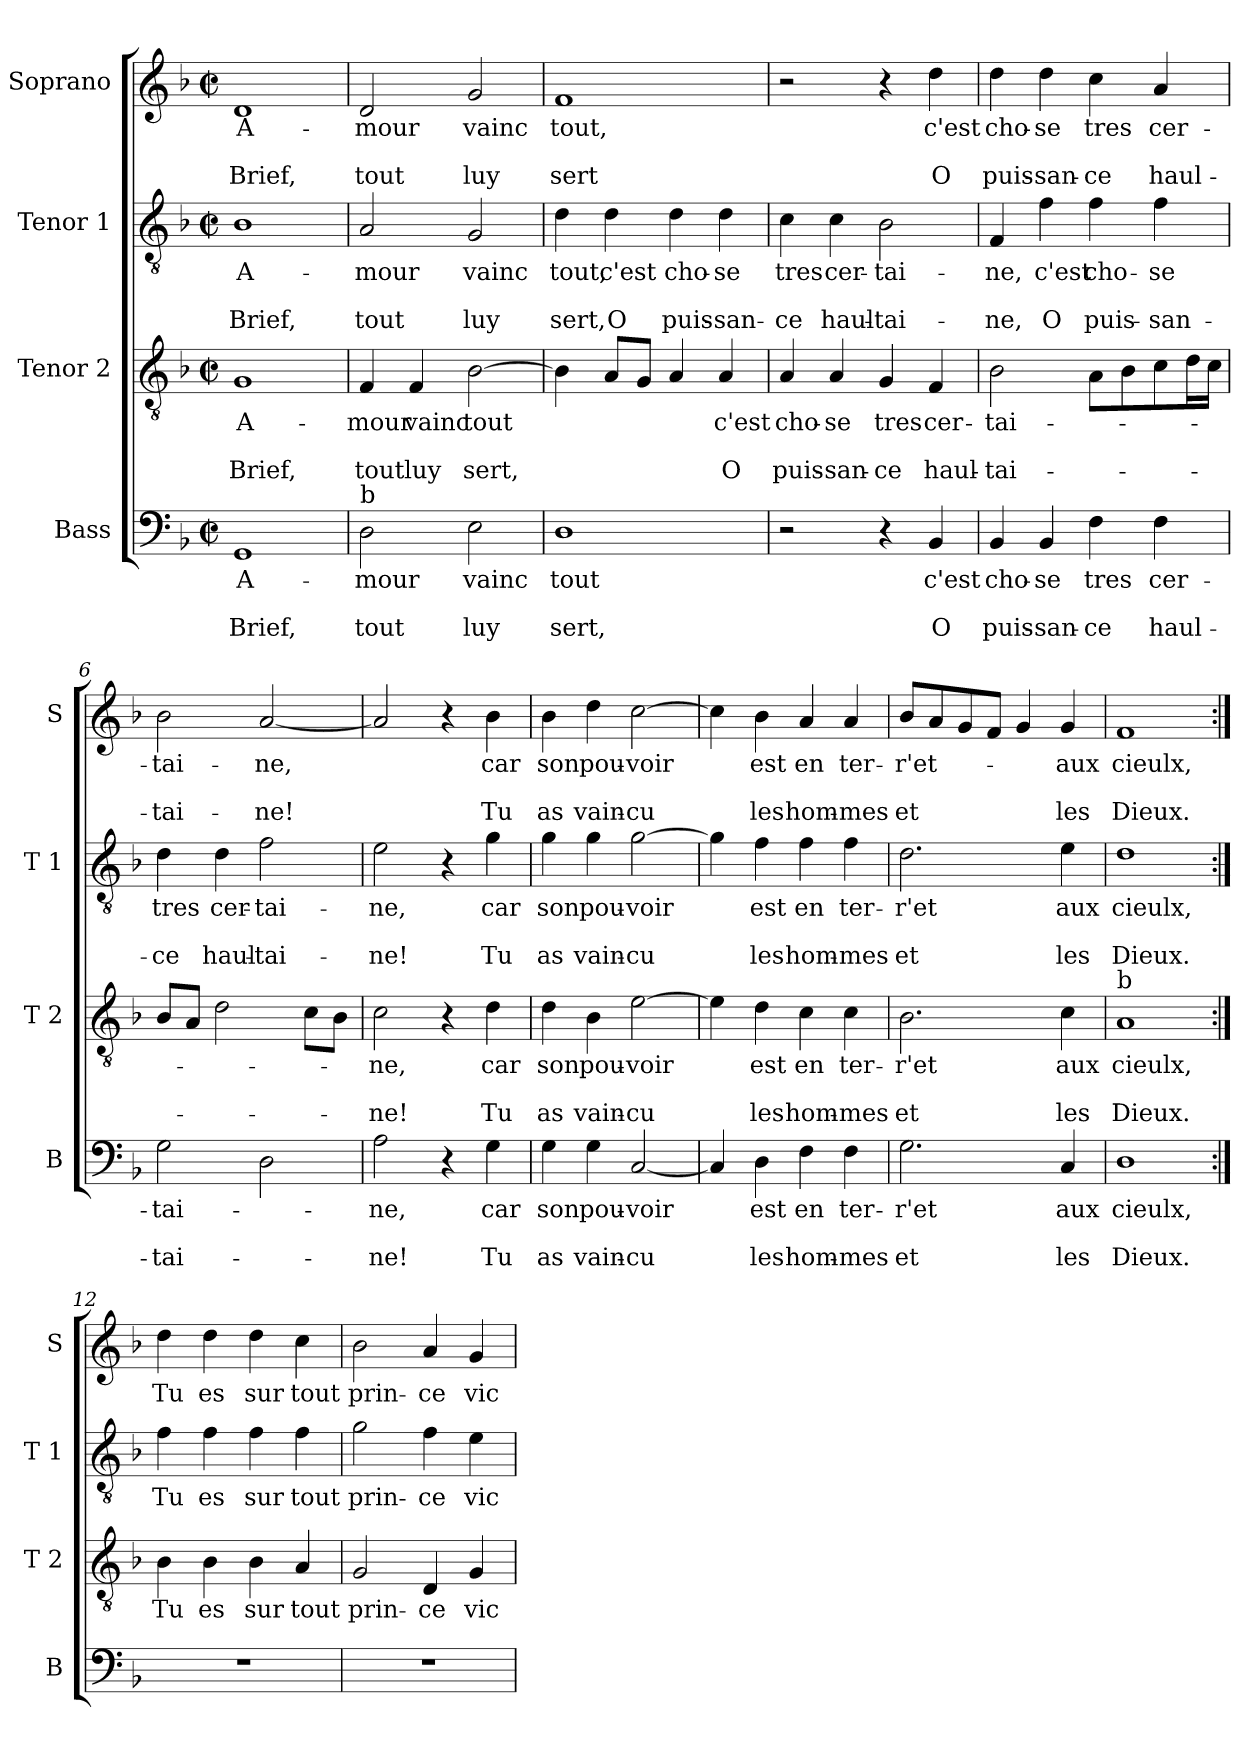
**kern	**text	**text	**text	**kern	**text	**text	**text	**kern	**text	**text	**text	**kern	**text	**text	**text
*part4	*part4	*part4	*part4	*part3	*part3	*part3	*part3	*part2	*part2	*part2	*part2	*part1	*part1	*part1	*part1
*staff4	*staff4	*staff4	*staff4	*staff3	*staff3	*staff3	*staff3	*staff2	*staff2	*staff2	*staff2	*staff1	*staff1	*staff1	*staff1
*I"Bass	*	*	*	*I"Tenor 2	*	*	*	*I"Tenor 1	*	*	*	*I"Soprano	*	*	*
*I'B	*	*	*	*I'T 2	*	*	*	*I'T 1	*	*	*	*I'S	*	*	*
*clefF4	*	*	*	*clefGv2	*	*	*	*clefGv2	*	*	*	*clefG2	*	*	*
*k[b-]	*	*	*	*k[b-]	*	*	*	*k[b-]	*	*	*	*k[b-]	*	*	*
*F:	*	*	*	*F:	*	*	*	*F:	*	*	*	*F:	*	*	*
*M2/2	*	*	*	*M2/2	*	*	*	*M2/2	*	*	*	*M2/2	*	*	*
*met(c|)	*	*	*	*met(c|)	*	*	*	*met(c|)	*	*	*	*met(c|)	*	*	*
=1	=1	=1	=1	=1	=1	=1	=1	=1	=1	=1	=1	=1	=1	=1	=1
!	!LO:LY:b	!	!LO:LY:b	!	!LO:LY:b	!	!LO:LY:b	!	!LO:LY:b	!	!LO:LY:b	!	!LO:LY:b	!	!LO:LY:b
1GG	A-	.	Brief,	1G	A-	.	Brief,	1B-	A-	.	Brief,	1d	A-	.	Brief,
=2	=2	=2	=2	=2	=2	=2	=2	=2	=2	=2	=2	=2	=2	=2	=2
!LO:TX:a:t=b	!	!	!	!	!	!	!	!	!	!	!	!	!	!	!
!	!LO:LY:b	!	!LO:LY:b	!	!LO:LY:b	!	!LO:LY:b	!	!LO:LY:b	!	!LO:LY:b	!	!LO:LY:b	!	!LO:LY:b
2D\	-mour	.	tout	4F/	-mour	.	tout	2A/	-mour	.	tout	2d/	-mour	.	tout
!	!	!	!	!	!LO:LY:b	!	!LO:LY:b	!	!	!	!	!	!	!	!
.	.	.	.	4F/	vainc	.	luy	.	.	.	.	.	.	.	.
!	!LO:LY:b	!	!LO:LY:b	!	!LO:LY:b	!	!LO:LY:b	!	!LO:LY:b	!	!LO:LY:b	!	!LO:LY:b	!	!LO:LY:b
2E\	vainc	.	luy	[2B-\	tout	.	sert,	2G/	vainc	.	luy	2g/	vainc	.	luy
=3	=3	=3	=3	=3	=3	=3	=3	=3	=3	=3	=3	=3	=3	=3	=3
!	!LO:LY:b	!	!LO:LY:b	!	!	!	!	!	!LO:LY:b	!	!LO:LY:b	!	!LO:LY:b	!	!LO:LY:b
1D	tout	.	sert,	4B-\]	.	.	.	4d\	tout,	.	sert,	1f	tout,	.	sert
!	!	!	!	!	!	!	!	!	!LO:LY:b	!	!LO:LY:b	!	!	!	!
.	.	.	.	8A/L	.	.	.	4d\	c'est	.	O	.	.	.	.
.	.	.	.	8G/J	.	.	.	.	.	.	.	.	.	.	.
!	!	!	!	!	!	!	!	!	!LO:LY:b	!	!LO:LY:b	!	!	!	!
.	.	.	.	4A/	.	.	.	4d\	cho-	.	puis-	.	.	.	.
!	!	!	!	!	!LO:LY:b	!	!LO:LY:b	!	!LO:LY:b	!	!LO:LY:b	!	!	!	!
.	.	.	.	4A/	c'est	.	O	4d\	-se	.	-san-	.	.	.	.
=4	=4	=4	=4	=4	=4	=4	=4	=4	=4	=4	=4	=4	=4	=4	=4
!	!	!	!	!	!LO:LY:b	!	!LO:LY:b	!	!LO:LY:b	!	!LO:LY:b	!	!	!	!
2r	.	.	.	4A/	cho-	.	puis-	4c\	tres	.	-ce	2r	.	.	.
!	!	!	!	!	!LO:LY:b	!	!LO:LY:b	!	!LO:LY:b	!	!LO:LY:b	!	!	!	!
.	.	.	.	4A/	-se	.	-san-	4c\	cer-	.	haul-	.	.	.	.
!	!	!	!	!	!LO:LY:b	!	!LO:LY:b	!	!LO:LY:b	!	!LO:LY:b	!	!	!	!
4r	.	.	.	4G/	tres	.	-ce	2B-\	-tai-	.	-tai-	4r	.	.	.
!	!LO:LY:b	!	!LO:LY:b	!	!LO:LY:b	!	!LO:LY:b	!	!	!	!	!	!LO:LY:b	!	!LO:LY:b
4BB-/	c'est	.	O	4F/	cer-	.	haul-	.	.	.	.	4dd\	c'est	.	O
!!LO:LB:g=z
=5	=5	=5	=5	=5	=5	=5	=5	=5	=5	=5	=5	=5	=5	=5	=5
!	!LO:LY:b	!	!LO:LY:b	!	!LO:LY:b	!	!LO:LY:b	!	!LO:LY:b	!	!LO:LY:b	!	!LO:LY:b	!	!LO:LY:b
4BB-/	cho-	.	puis-	2B-\	-tai-	.	-tai-	4F/	-ne,	.	-ne,	4dd\	cho-	.	puis-
!	!LO:LY:b	!	!LO:LY:b	!	!	!	!	!	!LO:LY:b	!	!LO:LY:b	!	!LO:LY:b	!	!LO:LY:b
4BB-/	-se	.	-san-	.	.	.	.	4f\	c'est	.	O	4dd\	-se	.	-san-
!	!LO:LY:b	!	!LO:LY:b	!	!	!	!	!	!LO:LY:b	!	!LO:LY:b	!	!LO:LY:b	!	!LO:LY:b
4F\	tres	.	-ce	8A\L	.	.	.	4f\	cho-	.	puis-	4cc\	tres	.	-ce
.	.	.	.	8B-\	.	.	.	.	.	.	.	.	.	.	.
!	!LO:LY:b	!	!LO:LY:b	!	!	!	!	!	!LO:LY:b	!	!LO:LY:b	!	!LO:LY:b	!	!LO:LY:b
4F\	cer-	.	haul-	8c\	.	.	.	4f\	-se	.	-san-	4a/	cer-	.	haul-
.	.	.	.	16d\L	.	.	.	.	.	.	.	.	.	.	.
.	.	.	.	16c\JJ	.	.	.	.	.	.	.	.	.	.	.
=6	=6	=6	=6	=6	=6	=6	=6	=6	=6	=6	=6	=6	=6	=6	=6
!	!LO:LY:b	!	!LO:LY:b	!	!	!	!	!	!LO:LY:b	!	!LO:LY:b	!	!LO:LY:b	!	!LO:LY:b
2G\	-tai-	.	-tai-	8B-/L	.	.	.	4d\	tres	.	-ce	2b-\	-tai-	.	-tai-
.	.	.	.	8A/J	.	.	.	.	.	.	.	.	.	.	.
!	!	!	!	!	!	!	!	!	!LO:LY:b	!	!LO:LY:b	!	!	!	!
.	.	.	.	2d\	.	.	.	4d\	cer-	.	haul-	.	.	.	.
!	!	!	!	!	!	!	!	!	!LO:LY:b	!	!LO:LY:b	!	!LO:LY:b	!	!LO:LY:b
2D\	.	.	.	.	.	.	.	2f\	-tai-	.	-tai-	[2a/	-ne,	.	-ne!
.	.	.	.	8c\L	.	.	.	.	.	.	.	.	.	.	.
.	.	.	.	8B-\J	.	.	.	.	.	.	.	.	.	.	.
=7	=7	=7	=7	=7	=7	=7	=7	=7	=7	=7	=7	=7	=7	=7	=7
!	!LO:LY:b	!	!LO:LY:b	!	!LO:LY:b	!	!LO:LY:b	!	!LO:LY:b	!	!LO:LY:b	!	!	!	!
2A\	-ne,	.	-ne!	2c\	-ne,	.	-ne!	2e\	-ne,	.	-ne!	2a/]	.	.	.
4r	.	.	.	4r	.	.	.	4r	.	.	.	4r	.	.	.
!	!LO:LY:b	!	!LO:LY:b	!	!LO:LY:b	!	!LO:LY:b	!	!LO:LY:b	!	!LO:LY:b	!	!LO:LY:b	!	!LO:LY:b
4G\	car	.	Tu	4d\	car	.	Tu	4g\	car	.	Tu	4b-\	car	.	Tu
=8	=8	=8	=8	=8	=8	=8	=8	=8	=8	=8	=8	=8	=8	=8	=8
!	!LO:LY:b	!	!LO:LY:b	!	!LO:LY:b	!	!LO:LY:b	!	!LO:LY:b	!	!LO:LY:b	!	!LO:LY:b	!	!LO:LY:b
4G\	son	.	as	4d\	son	.	as	4g\	son	.	as	4b-\	son	.	as
!	!LO:LY:b	!	!LO:LY:b	!	!LO:LY:b	!	!LO:LY:b	!	!LO:LY:b	!	!LO:LY:b	!	!LO:LY:b	!	!LO:LY:b
4G\	pou-	.	vain-	4B-\	pou-	.	vain-	4g\	pou-	.	vain-	4dd\	pou-	.	vain-
!	!LO:LY:b	!	!LO:LY:b	!	!LO:LY:b	!	!LO:LY:b	!	!LO:LY:b	!	!LO:LY:b	!	!LO:LY:b	!	!LO:LY:b
[2C/	-voir	.	-cu	[2e\	-voir	.	-cu	[2g\	-voir	.	-cu	[2cc\	-voir	.	-cu
=9	=9	=9	=9	=9	=9	=9	=9	=9	=9	=9	=9	=9	=9	=9	=9
4C/]	.	.	.	4e\]	.	.	.	4g\]	.	.	.	4cc\]	.	.	.
!	!LO:LY:b	!	!LO:LY:b	!	!LO:LY:b	!	!LO:LY:b	!	!LO:LY:b	!	!LO:LY:b	!	!LO:LY:b	!	!LO:LY:b
4D\	est	.	les	4d\	est	.	les	4f\	est	.	les	4b-\	est	.	les
!	!LO:LY:b	!	!LO:LY:b	!	!LO:LY:b	!	!LO:LY:b	!	!LO:LY:b	!	!LO:LY:b	!	!LO:LY:b	!	!LO:LY:b
4F\	en	.	hom-	4c\	en	.	hom-	4f\	en	.	hom-	4a/	en	.	hom-
!	!LO:LY:b	!	!LO:LY:b	!	!LO:LY:b	!	!LO:LY:b	!	!LO:LY:b	!	!LO:LY:b	!	!LO:LY:b	!	!LO:LY:b
4F\	ter-	.	-mes	4c\	ter-	.	-mes	4f\	ter-	.	-mes	4a/	ter-	.	-mes
!!LO:PB:g=z
=10	=10	=10	=10	=10	=10	=10	=10	=10	=10	=10	=10	=10	=10	=10	=10
!	!LO:LY:b	!	!LO:LY:b	!	!LO:LY:b	!	!LO:LY:b	!	!LO:LY:b	!	!LO:LY:b	!	!LO:LY:b	!	!LO:LY:b
2.G\	-r'et	.	et	2.B-\	-r'et	.	et	2.d\	-r'et	.	et	8b-/L	-r'et-	.	et
.	.	.	.	.	.	.	.	.	.	.	.	8a/	.	.	.
.	.	.	.	.	.	.	.	.	.	.	.	8g/	.	.	.
.	.	.	.	.	.	.	.	.	.	.	.	8f/J	.	.	.
.	.	.	.	.	.	.	.	.	.	.	.	4g/	.	.	.
!	!LO:LY:b	!	!LO:LY:b	!	!LO:LY:b	!	!LO:LY:b	!	!LO:LY:b	!	!LO:LY:b	!	!LO:LY:b	!	!LO:LY:b
4C/	aux	.	les	4c\	aux	.	les	4e\	aux	.	les	4g/	-aux	.	les
=11	=11	=11	=11	=11	=11	=11	=11	=11	=11	=11	=11	=11	=11	=11	=11
!	!	!	!	!LO:TX:a:t=b	!	!	!	!	!	!	!	!	!	!	!
!	!LO:LY:b	!	!LO:LY:b	!	!LO:LY:b	!	!LO:LY:b	!	!LO:LY:b	!	!LO:LY:b	!	!LO:LY:b	!	!LO:LY:b
1D	cieulx,	.	Dieux.	1A	cieulx,	.	Dieux.	1d	cieulx,	.	Dieux.	1f	cieulx,	.	Dieux.
=12:|!	=12:|!	=12:|!	=12:|!	=12:|!	=12:|!	=12:|!	=12:|!	=12:|!	=12:|!	=12:|!	=12:|!	=12:|!	=12:|!	=12:|!	=12:|!
!	!	!	!	!	!LO:LY:b	!	!	!	!LO:LY:b	!	!	!	!LO:LY:b	!	!
1r	.	.	.	4B-\	Tu	.	.	4f\	Tu	.	.	4dd\	Tu	.	.
!	!	!	!	!	!LO:LY:b	!	!	!	!LO:LY:b	!	!	!	!LO:LY:b	!	!
.	.	.	.	4B-\	es	.	.	4f\	es	.	.	4dd\	es	.	.
!	!	!	!	!	!LO:LY:b	!	!	!	!LO:LY:b	!	!	!	!LO:LY:b	!	!
.	.	.	.	4B-\	sur	.	.	4f\	sur	.	.	4dd\	sur	.	.
!	!	!	!	!	!LO:LY:b	!	!	!	!LO:LY:b	!	!	!	!LO:LY:b	!	!
.	.	.	.	4A/	tout	.	.	4f\	tout	.	.	4cc\	tout	.	.
=13	=13	=13	=13	=13	=13	=13	=13	=13	=13	=13	=13	=13	=13	=13	=13
!	!	!	!	!	!LO:LY:b	!	!	!	!LO:LY:b	!	!	!	!LO:LY:b	!	!
1r	.	.	.	2G/	prin-	.	.	2g\	prin-	.	.	2b-\	prin-	.	.
!	!	!	!	!	!LO:LY:b	!	!	!	!LO:LY:b	!	!	!	!LO:LY:b	!	!
.	.	.	.	4D/	-ce	.	.	4f\	-ce	.	.	4a/	-ce	.	.
!	!	!	!	!	!LO:LY:b	!	!	!	!LO:LY:b	!	!	!	!LO:LY:b	!	!
.	.	.	.	4G/	vic-	.	.	4e\	vic-	.	.	4g/	vic-	.	.
=	=	=	=	=	=	=	=	=	=	=	=	=	=	=	=
*-	*-	*-	*-	*-	*-	*-	*-	*-	*-	*-	*-	*-	*-	*-	*-
